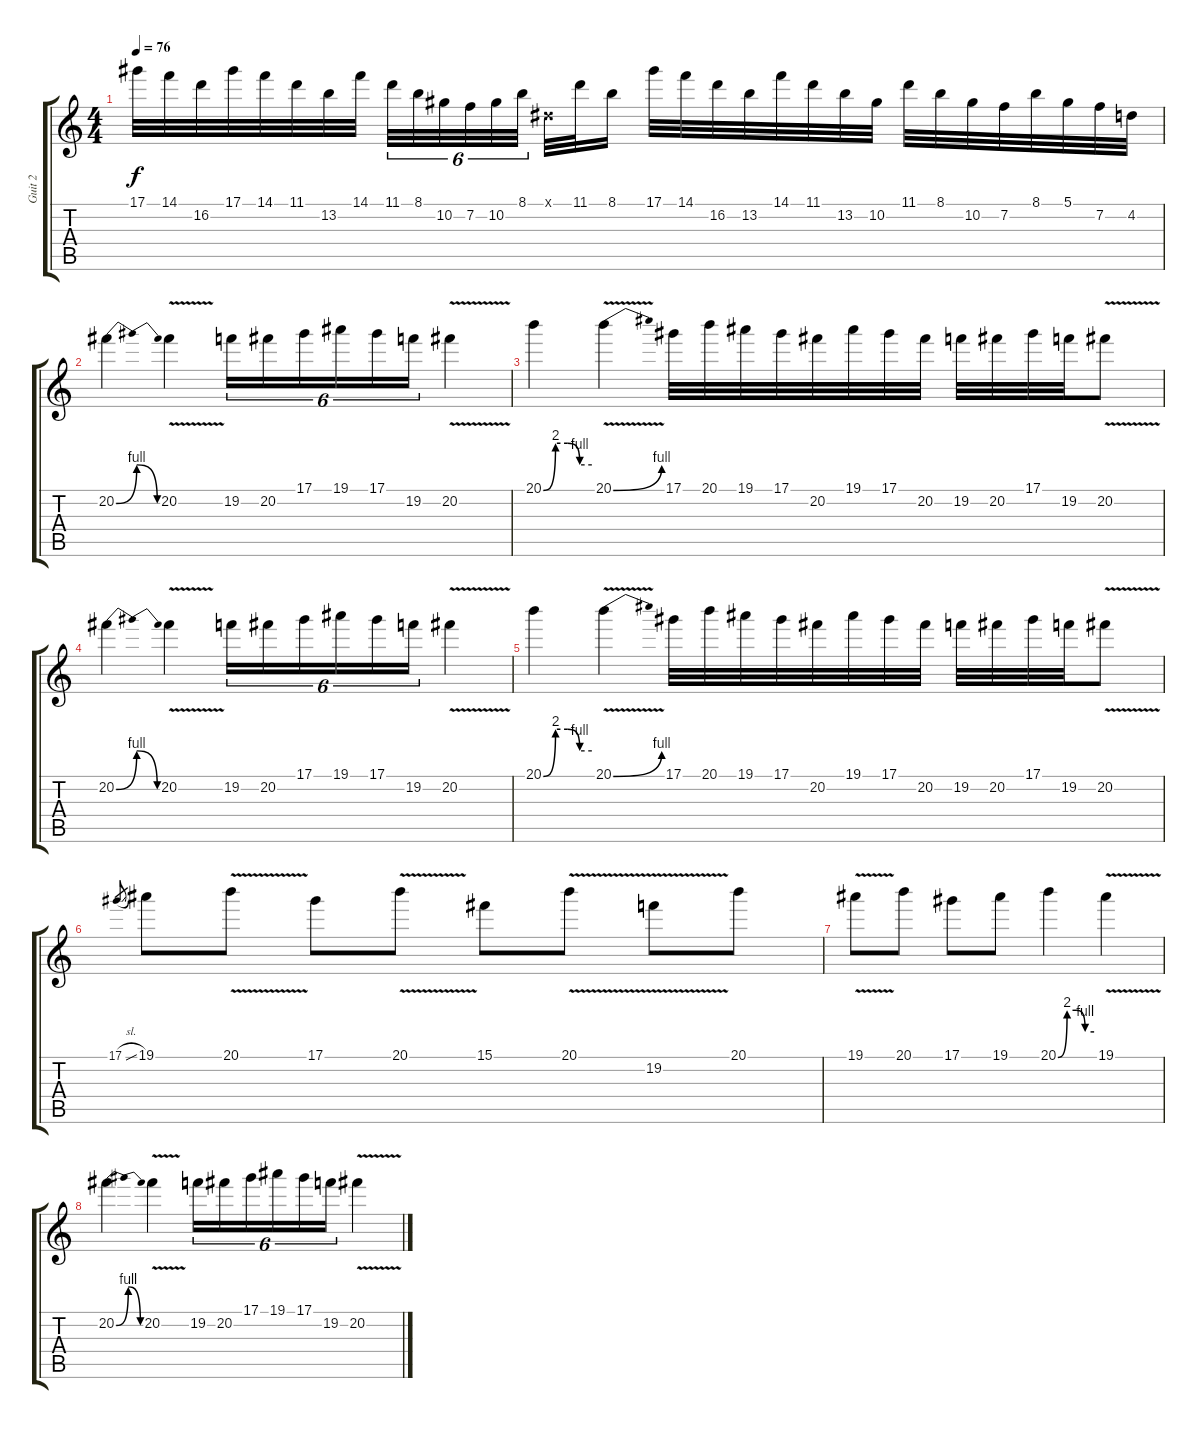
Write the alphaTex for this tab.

\track ("Guit 2" "Guit 2") {instrument overdrivenguitar}
\staff {score tabs}
\tuning (Eb4 Bb3 Gb3 Db3 Ab2 Eb2) {hide}
\ts (4 4)
\tempo 76
\clef g2
\ks c
17.1.32{dy f} 14.1.32 16.2.32 17.1.32 14.1.32 11.1.32 13.2.32 14.1.32 11.1.32{tu (6 4)} 8.1.32{tu (6 4)} 10.2.32{tu (6 4)} 7.2.32{tu (6 4)} 10.2.32{tu (6 4)} 8.1.32{tu (6 4)} 0.1{x}.32 11.1.32 8.1.16 17.1.32 14.1.32 16.2.32 13.2.32 14.1.32 11.1.32 13.2.32 10.2.32 11.1.32 8.1.32 10.2.32 7.2.32 8.1.32 5.1.32 7.2.32 4.2.32 |
20.2{be (bendrelease 0 0 15 4 30 4 60 0)}.4 20.2{v}.4 19.2.16{tu (6 4)} 20.2.16{tu (6 4)} 17.1.16{tu (6 4)} 19.1.16{tu (6 4)} 17.1.16{tu (6 4)} 19.2.16{tu (6 4)} 20.2{v}.4 |
20.1{be (custom 0 0 15 8 30 8 45 4 60 4)}.4 20.1{be (bend 0 0 60 4) v}.4 17.1.32 20.1.32 19.1.32 17.1.32 20.2.32 19.1.32 17.1.32 20.2.32 19.2.32 20.2.32 17.1.32 19.2.32 20.2{v}.8 |
20.2{be (bendrelease 0 0 15 4 30 4 60 0)}.4 20.2{v}.4 19.2.16{tu (6 4)} 20.2.16{tu (6 4)} 17.1.16{tu (6 4)} 19.1.16{tu (6 4)} 17.1.16{tu (6 4)} 19.2.16{tu (6 4)} 20.2{v}.4 |
20.1{be (custom 0 0 15 8 30 8 45 4 60 4)}.4 20.1{be (bend 0 0 60 4) v}.4 17.1.32 20.1.32 19.1.32 17.1.32 20.2.32 19.1.32 17.1.32 20.2.32 19.2.32 20.2.32 17.1.32 19.2.32 20.2{v}.8 |
17.1{sl}.8{gr} 19.1.8 20.1{v}.8 17.1.8 20.1{v}.8 15.1.8 20.1{v}.8 19.2{v}.8 20.1.8 |
19.1{v}.8 20.1.8 17.1.8 19.1.8 20.1{be (custom 0 0 15 8 30 8 45 4 60 4)}.4 19.1{v}.4 |
20.2{be (bendrelease 0 0 15 4 30 4 60 0)}.4 20.2{v}.4 19.2.16{tu (6 4)} 20.2.16{tu (6 4)} 17.1.16{tu (6 4)} 19.1.16{tu (6 4)} 17.1.16{tu (6 4)} 19.2.16{tu (6 4)} 20.2{v}.4
